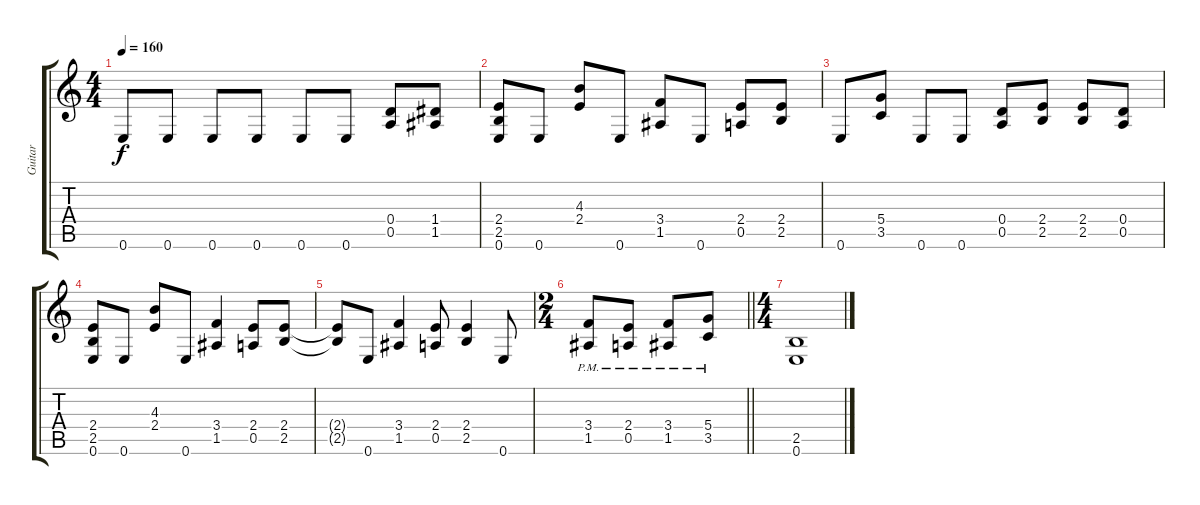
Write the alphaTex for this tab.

\track ("Guitar" "Guitar") {instrument distortionguitar}
\staff {score tabs}
\tuning (E4 B3 G3 D3 A2 E2) {hide}
\ts (4 4)
\tempo 160
\clef g2
\ks c
0.6.8{dy f} 0.6.8 0.6.8 0.6.8 0.6.8 0.6.8 (0.4 0.5).8 (1.4 1.5).8 |
(2.4 2.5 0.6).8 0.6.8 (4.3 2.4).8 0.6.8 (3.4 1.5).8 0.6.8 (2.4 0.5).8 (2.4 2.5).8 |
0.6.8 (5.4 3.5).8 0.6.8 0.6.8 (0.4 0.5).8 (2.4 2.5).8 (2.4 2.5).8 (0.4 0.5).8 |
(2.4 2.5 0.6).8 0.6.8 (4.3 2.4).8 0.6.8 (3.4 1.5).4 (2.4 0.5).8 (2.4 2.5).8 |
(2.4{t} 2.5{t}).8 0.6.8 (3.4 1.5).4 (2.4 0.5).8 (2.4 2.5).4 0.6.8 |
\ts (2 4)
\barLineRight lightlight
(3.4{pm} 1.5{pm}).8 (2.4{pm} 0.5{pm}).8 (3.4{pm} 1.5{pm}).8 (5.4{pm} 3.5{pm}).8 |
\ts (4 4)
(2.5 0.6).1
